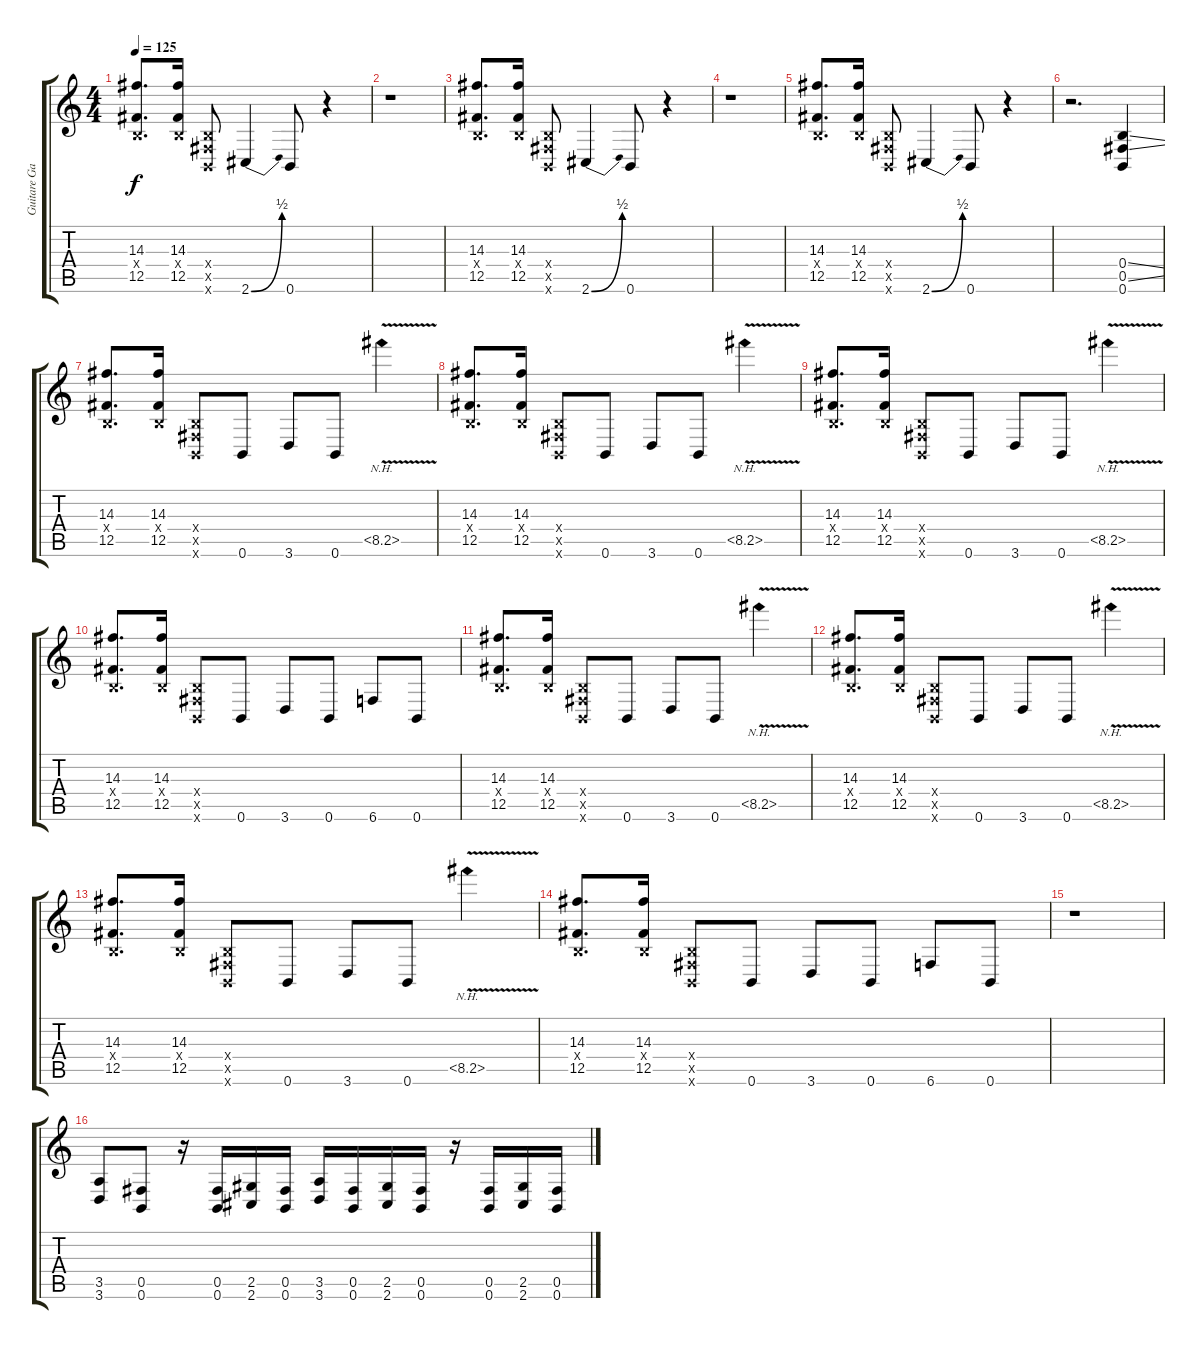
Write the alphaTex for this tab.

\track ("Guitare Gauche" "Guitare Ga") {instrument distortionguitar}
\staff {score tabs}
\tuning (Db4 Ab3 E3 B2 Gb2 B1) {hide}
\ts (4 4)
\tempo 125
\clef g2
\ks c
(14.3 0.4{x} 12.5).8{d dy f} (14.3 0.4{x} 12.5).16 (0.4{x} 0.5{x} 0.6{x}).8 2.6{be (bend 0 0 60 2)}.4 0.6.8 r.4 |
r.1 |
(14.3 0.4{x} 12.5).8{d} (14.3 0.4{x} 12.5).16 (0.4{x} 0.5{x} 0.6{x}).8 2.6{be (bend 0 0 60 2)}.4 0.6.8 r.4 |
r.1 |
(14.3 0.4{x} 12.5).8{d} (14.3 0.4{x} 12.5).16 (0.4{x} 0.5{x} 0.6{x}).8 2.6{be (bend 0 0 60 2)}.4 0.6.8 r.4 |
r.2{d} (0.4{ss} 0.5{ss} 0.6).4 |
(14.3 0.4{x} 12.5).8{d} (14.3 0.4{x} 12.5).16 (0.4{x} 0.5{x} 0.6{x}).8 0.6.8 3.6.8 0.6.8 8.5{nh v}.4 |
(14.3 0.4{x} 12.5).8{d} (14.3 0.4{x} 12.5).16 (0.4{x} 0.5{x} 0.6{x}).8 0.6.8 3.6.8 0.6.8 8.5{nh v}.4 |
(14.3 0.4{x} 12.5).8{d} (14.3 0.4{x} 12.5).16 (0.4{x} 0.5{x} 0.6{x}).8 0.6.8 3.6.8 0.6.8 8.5{nh v}.4 |
(14.3 0.4{x} 12.5).8{d} (14.3 0.4{x} 12.5).16 (0.4{x} 0.5{x} 0.6{x}).8 0.6.8 3.6.8 0.6.8 6.6.8 0.6.8 |
(14.3 0.4{x} 12.5).8{d} (14.3 0.4{x} 12.5).16 (0.4{x} 0.5{x} 0.6{x}).8 0.6.8 3.6.8 0.6.8 8.5{nh v}.4 |
(14.3 0.4{x} 12.5).8{d} (14.3 0.4{x} 12.5).16 (0.4{x} 0.5{x} 0.6{x}).8 0.6.8 3.6.8 0.6.8 8.5{nh v}.4 |
(14.3 0.4{x} 12.5).8{d} (14.3 0.4{x} 12.5).16 (0.4{x} 0.5{x} 0.6{x}).8 0.6.8 3.6.8 0.6.8 8.5{nh v}.4 |
(14.3 0.4{x} 12.5).8{d} (14.3 0.4{x} 12.5).16 (0.4{x} 0.5{x} 0.6{x}).8 0.6.8 3.6.8 0.6.8 6.6.8 0.6.8 |
r.1 |
(3.5 3.6).8 (0.5 0.6).8 r.16 (0.5 0.6).16 (2.5 2.6).16 (0.5 0.6).16 (3.5 3.6).16 (0.5 0.6).16 (2.5 2.6).16 (0.5 0.6).16 r.16 (0.5 0.6).16 (2.5 2.6).16 (0.5 0.6).16
